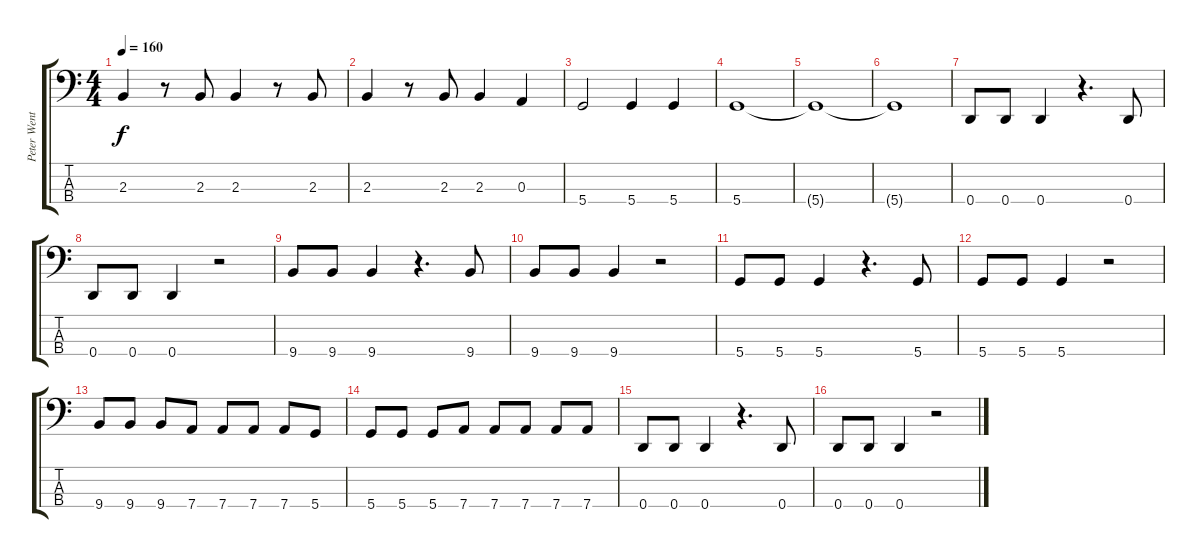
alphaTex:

\track ("Peter Wentz (Bass)" "Peter Went") {instrument electricbasspick}
\staff {score tabs}
\tuning (G2 D2 A1 D1) {hide}
\ts (4 4)
\tempo 160
\clef f4
\ks c
2.3.4{dy f} r.8 2.3.8 2.3.4 r.8 2.3.8 |
2.3.4 r.8 2.3.8 2.3.4 0.3.4 |
5.4.2 5.4.4 5.4.4 |
5.4.1 |
5.4{t}.1 |
5.4{t}.1 |
0.4.8 0.4.8 0.4.4 r.4{d} 0.4.8 |
0.4.8 0.4.8 0.4.4 r.2 |
9.4.8 9.4.8 9.4.4 r.4{d} 9.4.8 |
9.4.8 9.4.8 9.4.4 r.2 |
5.4.8 5.4.8 5.4.4 r.4{d} 5.4.8 |
5.4.8 5.4.8 5.4.4 r.2 |
9.4.8 9.4.8 9.4.8 7.4.8 7.4.8 7.4.8 7.4.8 5.4.8 |
5.4.8 5.4.8 5.4.8 7.4.8 7.4.8 7.4.8 7.4.8 7.4.8 |
0.4.8 0.4.8 0.4.4 r.4{d} 0.4.8 |
0.4.8 0.4.8 0.4.4 r.2
